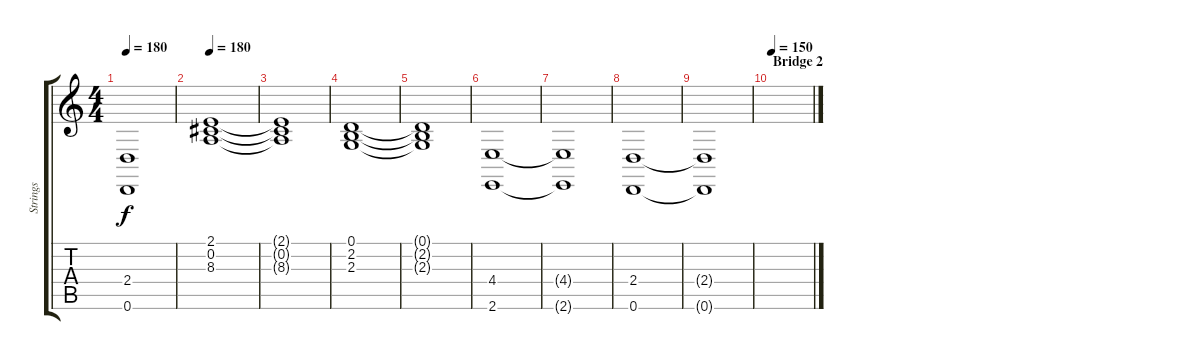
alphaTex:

\track ("Strings" "Strings") {instrument stringensemble1}
\staff {score tabs}
\tuning (D4 A3 F3 C3 G2 D2) {hide}
\ts (4 4)
\tempo 180
\clef g2
\ks c
(2.4{t} 0.6{t}).1{dy f} |
\tempo 180
(2.1 0.2 8.3).1{instrument choiraahs} |
(2.1{t} 0.2{t} 8.3{t}).1 |
(0.1 2.2 2.3).1 |
(0.1{t} 2.2{t} 2.3{t}).1 |
(4.4 2.6).1 |
(4.4{t} 2.6{t}).1 |
(2.4 0.6).1 |
(2.4{t} 0.6{t}).1 |
\section ("" "Bridge 2")
\tempo 150
